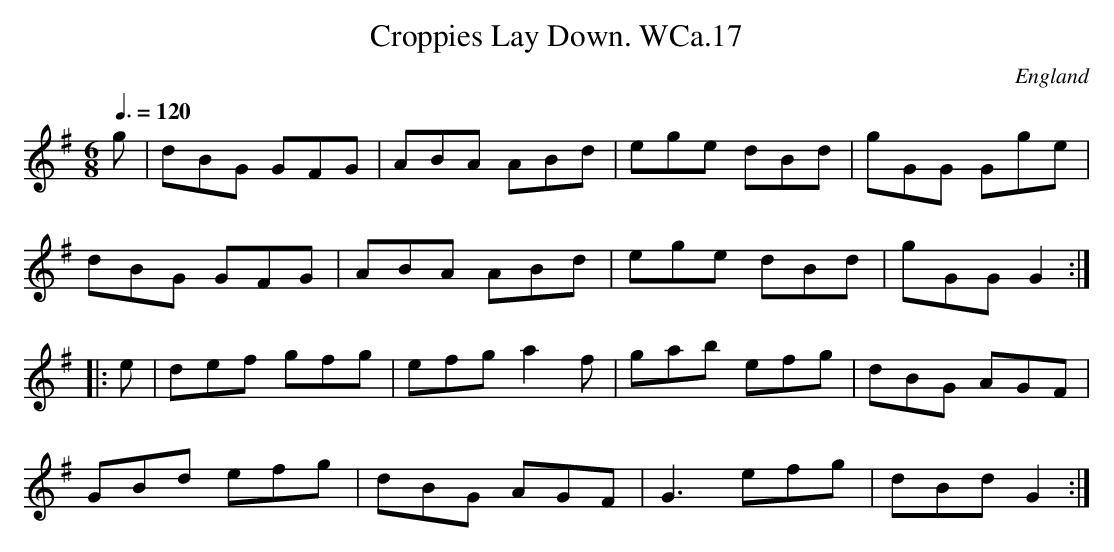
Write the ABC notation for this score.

X:1
T:Croppies Lay Down. WCa.17
L:1/8
M:6/8
O:England
Q:3/8=120
K:G
g|dBG GFG|ABA ABd|ege dBd|gGG Gge|!
dBG GFG|ABA ABd|ege dBd|gGGG2:|!
|:e|def gfg|efga2f|gab efg|dBG AGF|!
GBd efg|dBG AGF|G3efg|dBdG2:|
